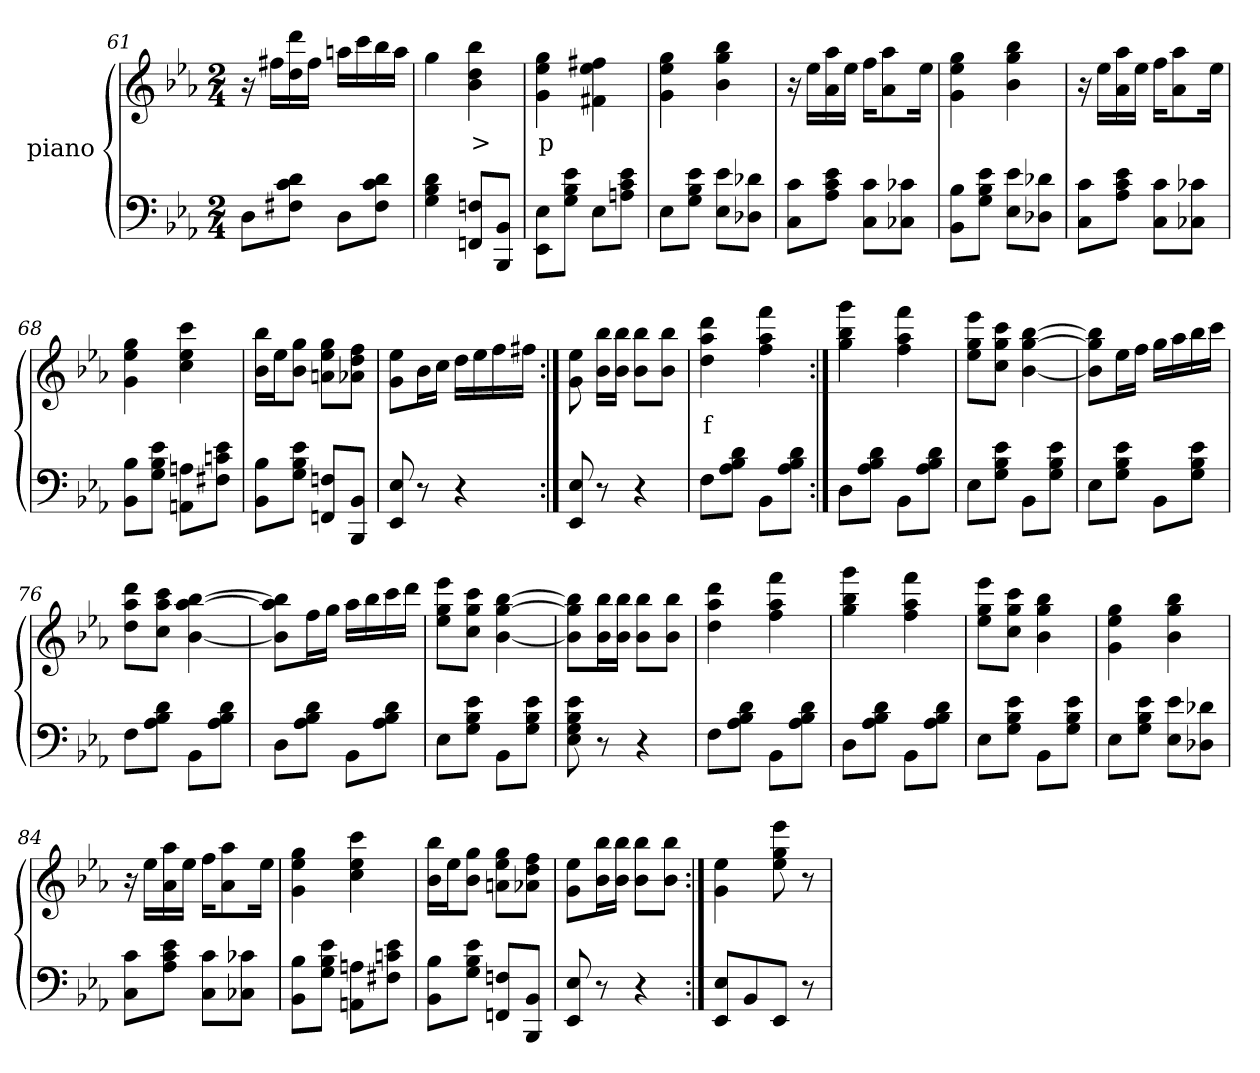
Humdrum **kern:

**kern	**kern	**text
*part2	*part1	*part1
*staff2	*staff1	*staff1
*I"piano	*I"piano	*
*clefF4	*clefG2	*
*k[b-e-a-]	*k[b-e-a-]	*
*M2/4	*M2/4	*
=61	=61	=61
8DL	16r	mf
.	16ff#XLL	.
8d 8c 8F#XJ	16ddd 16dd	.
.	16ff#JJ	.
8DL	16aanLL	.
.	16ccc	.
8d 8c 8F#J	16bb-	.
.	16aaJJ	.
=62	=62	=62
4d 4B- 4G	4gg	.
8Fn 8FFnL	4bb- 4dd 4b-	>
8BB- 8BBB-J	.	.
=63	=63	=63
8E- 8EE-L	4gg 4ee- 4g	p
8e- 8B- 8GJ	.	.
8E-L	4ff#X 4ee- 4f#X	.
8e- 8c 8AnJ	.	.
=64	=64	=64
8E-L	4gg 4ee- 4g	.
8e- 8B- 8GJ	.	.
8e- 8E-L	4bb- 4gg 4b-	.
8d-X 8D-XJ	.	.
=65	=65	=65
8c 8CL	16r	.
.	16ee-LL	.
8e- 8c 8A-J	16aa- 16a-	.
.	16ee-JJ	.
8c 8CL	16ffKL	.
.	8aa- 8a-	.
8c-X 8C-XJ	.	.
.	16ee-Jk	.
=66	=66	=66
8B- 8BB-L	4gg 4ee- 4g	.
8e- 8B- 8GJ	.	.
8e- 8E-L	4bb- 4gg 4b-	.
8d-X 8D-XJ	.	.
=67	=67	=67
8c 8CL	16r	.
.	16ee-LL	.
8e- 8c 8A-J	16aa- 16a-	.
.	16ee-JJ	.
8c 8CL	16ffKL	.
.	8aa- 8a-	.
8c-X 8C-XJ	.	.
.	16ee-Jk	.
=68	=68	=68
8B- 8BB-L	4gg 4ee- 4g	.
8e- 8B- 8GJ	.	.
8An 8AAnL	4ccc 4ee- 4cc	.
8e- 8cn 8F#XJ	.	.
=69	=69	=69
8B- 8BB-L	16bb- 16b-LL	.
.	16ee-J	.
8e- 8B- 8GJ	8gg 8b-J	.
8Fn 8FFnL	8gg 8ee- 8anL	.
8BB- 8BBB-J	8ff 8dd 8a-XJ	.
=70	=70	=70
8E- 8EE-	8ee- 8gL	.
8r	16b-L	.
.	16ccJJ	.
4r	16ddLL	.
.	16ee-	.
.	16ff	.
.	16ff#XJJ	.
=71:|!	=71:|!	=71:|!
8E- 8EE-	8ee- 8g	.
8r	16bb- 16b-LL	.
.	16bb- 16b-JJ	.
4r	8bb- 8b-L	.
.	8bb- 8b-J	.
=72	=72	=72
8FL	4ddd 4aa- 4dd	f
8d 8B- 8A-J	.	.
8BB-L	4fff 4aa- 4ff	.
8d 8B- 8A-J	.	.
=73:|!	=73:|!	=73:|!
8DL	4ggg 4bb- 4gg	.
8d 8B- 8A-J	.	.
8BB-L	4fff 4aa- 4ff	.
8d 8B- 8A-J	.	.
=74	=74	=74
8E-L	8eee- 8gg 8ee-L	.
8e- 8B- 8GJ	8ccc 8gg 8ccJ	.
8BB-L	[4bb- [4gg [4b-	.
8e- 8B- 8GJ	.	.
=75	=75	=75
8E-L	8bb-] 8gg] 8b-]L	.
8e- 8B- 8GJ	16ee-L	.
.	16ffJJ	.
8BB-L	16ggLL	.
.	16aa-	.
8e- 8B- 8GJ	16bb-	.
.	16cccJJ	.
=76	=76	=76
8FL	8ddd 8aa- 8ddL	.
8d 8B- 8A-J	8ccc 8aa- 8ccJ	.
8BB-L	[4bb- [4aa- [4b-	.
8d 8B- 8A-J	.	.
=77	=77	=77
8DL	8bb-] 8aa-] 8b-]L	.
8d 8B- 8A-J	16ffL	.
.	16ggJJ	.
8BB-L	16aa-LL	.
.	16bb-	.
8d 8B- 8A-J	16ccc	.
.	16dddJJ	.
=78	=78	=78
8E-L	8eee- 8gg 8ee-L	.
8e- 8B- 8GJ	8ccc 8gg 8ccJ	.
8BB-L	[4bb- [4gg [4b-	.
8e- 8B- 8GJ	.	.
=79	=79	=79
8e- 8B- 8G 8E-	8bb-] 8gg] 8b-]L	.
8r	16bb- 16b-L	.
.	16bb- 16b-JJ	.
4r	8bb- 8b-L	.
.	8bb- 8b-J	.
=80	=80	=80
8FL	4ddd 4aa- 4dd	.
8d 8B- 8A-J	.	.
8BB-L	4fff 4aa- 4ff	.
8d 8B- 8A-J	.	.
=81	=81	=81
8DL	4ggg 4bb- 4gg	.
8d 8B- 8A-J	.	.
8BB-L	4fff 4aa- 4ff	.
8d 8B- 8A-J	.	.
=82	=82	=82
8E-L	8eee- 8gg 8ee-L	.
8e- 8B- 8GJ	8ccc 8gg 8ccJ	.
8BB-L	4bb- 4gg 4b-	.
8e- 8B- 8GJ	.	.
=83	=83	=83
8E-L	4gg 4ee- 4g	.
8e- 8B- 8GJ	.	.
8e- 8E-L	4bb- 4gg 4b-	.
8d-X 8D-XJ	.	.
=84	=84	=84
8c 8CL	16r	.
.	16ee-LL	.
8e- 8c 8A-J	16aa- 16a-	.
.	16ee-JJ	.
8c 8CL	16ffKL	.
.	8aa- 8a-	.
8c-X 8C-XJ	.	.
.	16ee-Jk	.
=85	=85	=85
8B- 8BB-L	4gg 4ee- 4g	.
8e- 8B- 8GJ	.	.
8An 8AAnL	4ccc 4ee- 4cc	.
8e- 8cn 8F#XJ	.	.
=86	=86	=86
8B- 8BB-L	16bb- 16b-LL	.
.	16ee-J	.
8e- 8B- 8GJ	8gg 8b-J	.
8Fn 8FFnL	8gg 8ee- 8anL	.
8BB- 8BBB-J	8ff 8dd 8a-XJ	.
=87	=87	=87
8E- 8EE-	8ee- 8gL	.
8r	16bb- 16b-L	.
.	16bb- 16b-JJ	.
4r	8bb- 8b-L	.
.	8bb- 8b-J	.
=88:|!	=88:|!	=88:|!
8E- 8EE-L	4ee- 4g	.
8BB-	.	.
8EE-J	8eee- 8gg 8ee-	.
8r	8r	.
=	=	=
*-	*-	*-
